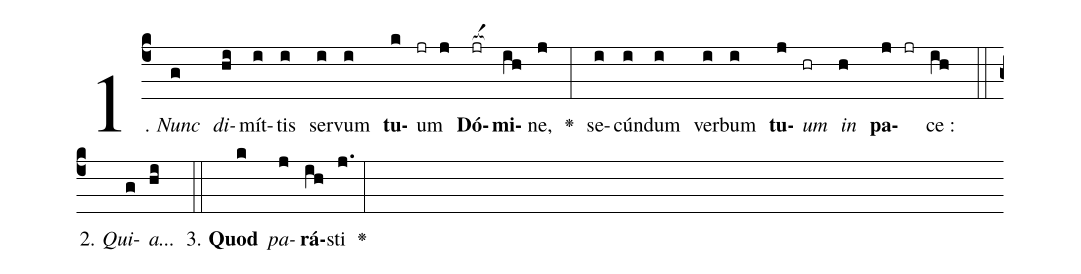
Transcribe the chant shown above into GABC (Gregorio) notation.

%%
(c4)1. <i>Nunc</i>(g) <i>di</i>(hi)mít(i)tis(i) ser(i)vum(i) <b>tu</b>(k)um(jr j) <b>Dó</b>(jr[ocba:1{])<b>mi</b>(ih[ocba:0}])ne,(j) <v>\greheightstar</v>(:) se(i)cún(i)dum(i) ver(i)bum(i) <b>tu</b>(j)<i>um</i>(hr) <i>in</i>(h) <b>pa</b>(j jr)ce :(ih) (::)

2. <i>Qui</i>(g)<i>a...</i>(hi) (::)
3. <b>Quod</b>(k) <i>pa</i>(j)<b>rá</b>(ih)sti(j.) <v>\greheightstar</v>(:)
